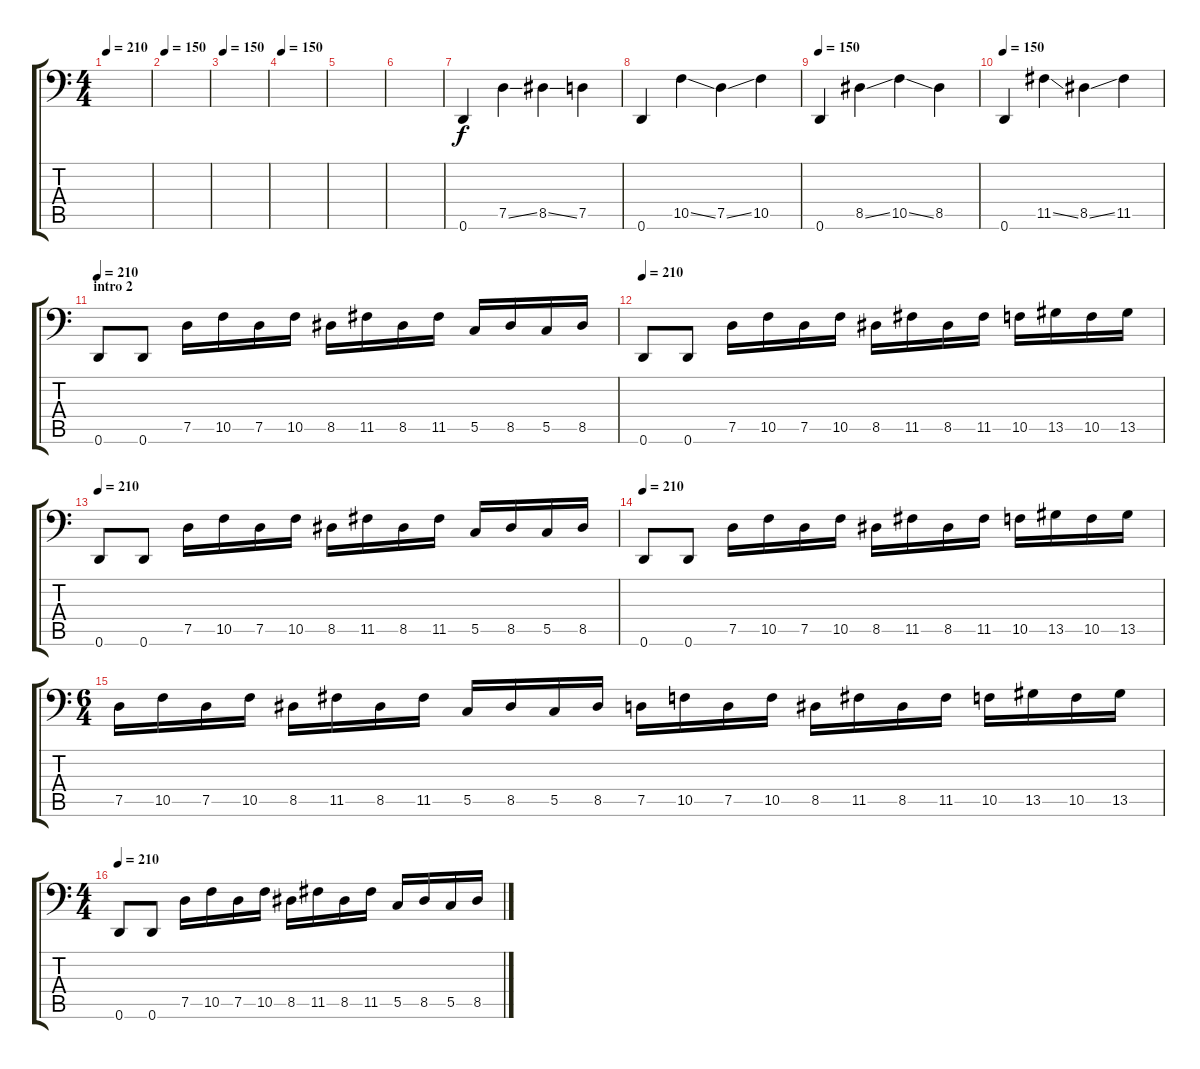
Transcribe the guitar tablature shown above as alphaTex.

\track "" {instrument electricbassfinger}
\staff {score tabs}
\tuning (D3 A2 F2 C2 G1 D1) {hide}
\ts (4 4)
\tempo 210
\tempo 150
\tempo 210
\clef f4
\ks c
|
\tempo 150
|
\tempo 150
|
\tempo 150
|
|
|
0.6.4 7.5{ss}.4 8.5{ss}.4 7.5.4 |
0.6.4 10.5{ss}.4 7.5{ss}.4 10.5.4 |
\tempo 150
0.6.4 8.5{ss}.4 10.5{ss}.4 8.5.4 |
\tempo 150
0.6.4 11.5{ss}.4 8.5{ss}.4 11.5.4 |
\section ("" "intro 2")
\tempo 210
0.6.8 0.6.8 7.5.16 10.5.16 7.5.16 10.5.16 8.5.16 11.5.16 8.5.16 11.5.16 5.5.16 8.5.16 5.5.16 8.5.16 |
\tempo 210
0.6.8 0.6.8 7.5.16 10.5.16 7.5.16 10.5.16 8.5.16 11.5.16 8.5.16 11.5.16 10.5.16 13.5.16 10.5.16 13.5.16 |
\tempo 210
0.6.8 0.6.8 7.5.16 10.5.16 7.5.16 10.5.16 8.5.16 11.5.16 8.5.16 11.5.16 5.5.16 8.5.16 5.5.16 8.5.16 |
\tempo 210
0.6.8 0.6.8 7.5.16 10.5.16 7.5.16 10.5.16 8.5.16 11.5.16 8.5.16 11.5.16 10.5.16 13.5.16 10.5.16 13.5.16 |
\ts (6 4)
7.5.16 10.5.16 7.5.16 10.5.16 8.5.16 11.5.16 8.5.16 11.5.16 5.5.16 8.5.16 5.5.16 8.5.16 7.5.16 10.5.16 7.5.16 10.5.16 8.5.16 11.5.16 8.5.16 11.5.16 10.5.16 13.5.16 10.5.16 13.5.16 |
\ts (4 4)
\tempo 210
0.6.8 0.6.8 7.5.16 10.5.16 7.5.16 10.5.16 8.5.16 11.5.16 8.5.16 11.5.16 5.5.16 8.5.16 5.5.16 8.5.16
